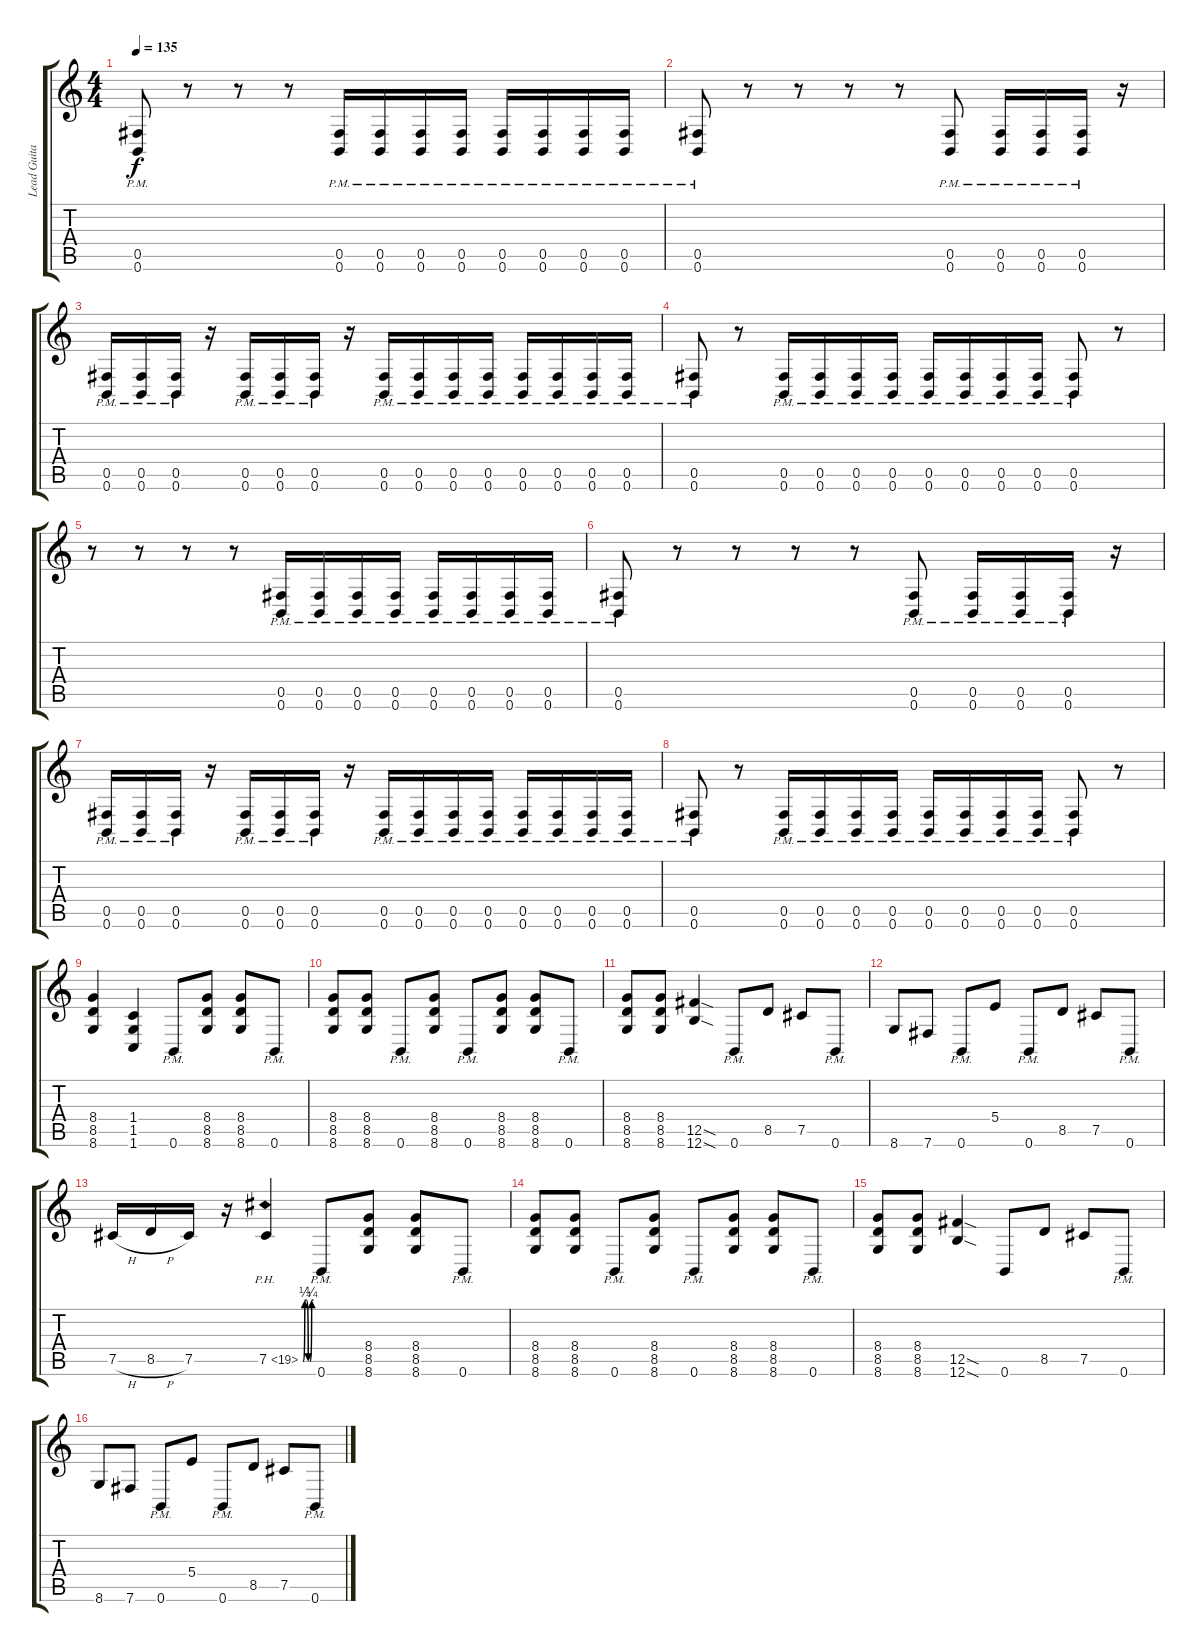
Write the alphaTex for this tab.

\track ("Lead Guitar (Chris)" "Lead Guita") {instrument distortionguitar}
\staff {score tabs}
\tuning (Db4 Ab3 E3 B2 Gb2 B1) {hide}
\ts (4 4)
\tempo 135
\clef g2
\ks c
(0.5{pm} 0.6{pm}).8{dy f} r.8 r.8 r.8 (0.5{pm} 0.6{pm}).16 (0.5{pm} 0.6{pm}).16 (0.5{pm} 0.6{pm}).16 (0.5{pm} 0.6{pm}).16 (0.5{pm} 0.6{pm}).16 (0.5{pm} 0.6{pm}).16 (0.5{pm} 0.6{pm}).16 (0.5{pm} 0.6{pm}).16 |
(0.5{pm} 0.6{pm}).8 r.8 r.8 r.8 r.8 (0.5{pm} 0.6{pm}).8 (0.5{pm} 0.6{pm}).16 (0.5{pm} 0.6{pm}).16 (0.5{pm} 0.6{pm}).16 r.16 |
(0.5{pm} 0.6{pm}).16 (0.5{pm} 0.6{pm}).16 (0.5{pm} 0.6{pm}).16 r.16 (0.5{pm} 0.6{pm}).16 (0.5{pm} 0.6{pm}).16 (0.5{pm} 0.6{pm}).16 r.16 (0.5{pm} 0.6{pm}).16 (0.5{pm} 0.6{pm}).16 (0.5{pm} 0.6{pm}).16 (0.5{pm} 0.6{pm}).16 (0.5{pm} 0.6{pm}).16 (0.5{pm} 0.6{pm}).16 (0.5{pm} 0.6{pm}).16 (0.5{pm} 0.6{pm}).16 |
(0.5{pm} 0.6{pm}).8 r.8 (0.5{pm} 0.6{pm}).16 (0.5{pm} 0.6{pm}).16 (0.5{pm} 0.6{pm}).16 (0.5{pm} 0.6{pm}).16 (0.5{pm} 0.6{pm}).16 (0.5{pm} 0.6{pm}).16 (0.5{pm} 0.6{pm}).16 (0.5{pm} 0.6{pm}).16 (0.5{pm} 0.6{pm}).8 r.8 |
r.8 r.8 r.8 r.8 (0.5{pm} 0.6{pm}).16 (0.5{pm} 0.6{pm}).16 (0.5{pm} 0.6{pm}).16 (0.5{pm} 0.6{pm}).16 (0.5{pm} 0.6{pm}).16 (0.5{pm} 0.6{pm}).16 (0.5{pm} 0.6{pm}).16 (0.5{pm} 0.6{pm}).16 |
(0.5{pm} 0.6{pm}).8 r.8 r.8 r.8 r.8 (0.5{pm} 0.6{pm}).8 (0.5{pm} 0.6{pm}).16 (0.5{pm} 0.6{pm}).16 (0.5{pm} 0.6{pm}).16 r.16 |
(0.5{pm} 0.6{pm}).16 (0.5{pm} 0.6{pm}).16 (0.5{pm} 0.6{pm}).16 r.16 (0.5{pm} 0.6{pm}).16 (0.5{pm} 0.6{pm}).16 (0.5{pm} 0.6{pm}).16 r.16 (0.5{pm} 0.6{pm}).16 (0.5{pm} 0.6{pm}).16 (0.5{pm} 0.6{pm}).16 (0.5{pm} 0.6{pm}).16 (0.5{pm} 0.6{pm}).16 (0.5{pm} 0.6{pm}).16 (0.5{pm} 0.6{pm}).16 (0.5{pm} 0.6{pm}).16 |
(0.5{pm} 0.6{pm}).8 r.8 (0.5{pm} 0.6{pm}).16 (0.5{pm} 0.6{pm}).16 (0.5{pm} 0.6{pm}).16 (0.5{pm} 0.6{pm}).16 (0.5{pm} 0.6{pm}).16 (0.5{pm} 0.6{pm}).16 (0.5{pm} 0.6{pm}).16 (0.5{pm} 0.6{pm}).16 (0.5{pm} 0.6{pm}).8 r.8 |
(8.4 8.5 8.6).4 (1.4 1.5 1.6).4 0.6{pm}.8 (8.4 8.5 8.6).8 (8.4 8.5 8.6).8 0.6{pm}.8 |
(8.4 8.5 8.6).8 (8.4 8.5 8.6).8 0.6{pm}.8 (8.4 8.5 8.6).8 0.6{pm}.8 (8.4 8.5 8.6).8 (8.4 8.5 8.6).8 0.6{pm}.8 |
(8.4 8.5 8.6).8 (8.4 8.5 8.6).8 (12.5{sod} 12.6{sod}).4 0.6{pm}.8 8.5.8 7.5.8 0.6{pm}.8 |
8.6.8 7.6.8 0.6{pm}.8 5.4.8 0.6{pm}.8 8.5.8 7.5.8 0.6{pm}.8 |
7.5{h}.16 8.5{h}.16 7.5.16 r.16 7.5{be (custom 0 0 10 1 20 1 30 0 40 0 50 1 60 1) ph 12}.4 0.6{pm}.8 (8.4 8.5 8.6).8 (8.4 8.5 8.6).8 0.6{pm}.8 |
(8.4 8.5 8.6).8 (8.4 8.5 8.6).8 0.6{pm}.8 (8.4 8.5 8.6).8 0.6{pm}.8 (8.4 8.5 8.6).8 (8.4 8.5 8.6).8 0.6{pm}.8 |
(8.4 8.5 8.6).8 (8.4 8.5 8.6).8 (12.5{sod} 12.6{sod}).4 0.6.8 8.5.8 7.5.8 0.6{pm}.8 |
8.6.8 7.6.8 0.6{pm}.8 5.4.8 0.6{pm}.8 8.5.8 7.5.8 0.6{pm}.8
